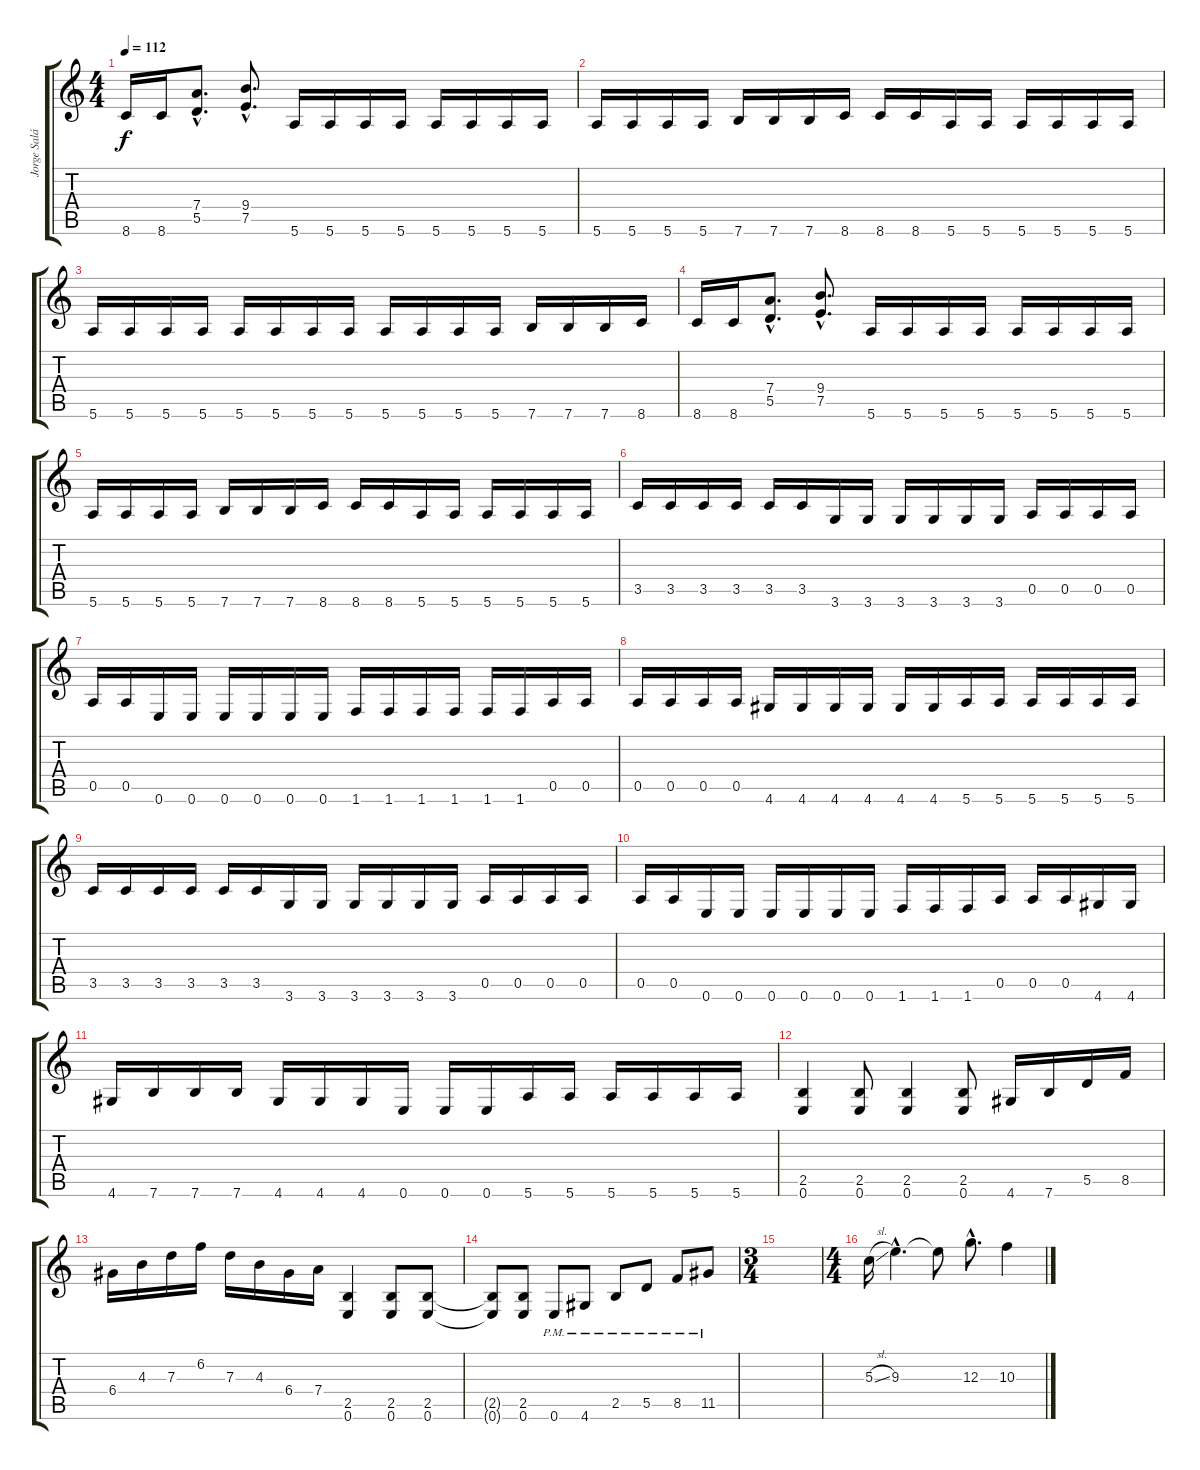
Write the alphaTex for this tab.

\track ("Jorge Salán" "Jorge Salá") {instrument distortionguitar}
\staff {score tabs}
\tuning (E4 B3 G3 D3 A2 E2) {hide}
\ts (4 4)
\tempo 112
\clef g2
\ks c
8.6.16{dy f} 8.6.16 (7.4{hac} 5.5{hac}).8{d} (9.4{hac} 7.5{hac}).8{d} 5.6.16 5.6.16 5.6.16 5.6.16 5.6.16 5.6.16 5.6.16 5.6.16 |
5.6.16 5.6.16 5.6.16 5.6.16 7.6.16 7.6.16 7.6.16 8.6.16 8.6.16 8.6.16 5.6.16 5.6.16 5.6.16 5.6.16 5.6.16 5.6.16 |
5.6.16 5.6.16 5.6.16 5.6.16 5.6.16 5.6.16 5.6.16 5.6.16 5.6.16 5.6.16 5.6.16 5.6.16 7.6.16 7.6.16 7.6.16 8.6.16 |
8.6.16 8.6.16 (7.4{hac} 5.5{hac}).8{d} (9.4{hac} 7.5{hac}).8{d} 5.6.16 5.6.16 5.6.16 5.6.16 5.6.16 5.6.16 5.6.16 5.6.16 |
5.6.16 5.6.16 5.6.16 5.6.16 7.6.16 7.6.16 7.6.16 8.6.16 8.6.16 8.6.16 5.6.16 5.6.16 5.6.16 5.6.16 5.6.16 5.6.16 |
3.5.16 3.5.16 3.5.16 3.5.16 3.5.16 3.5.16 3.6.16 3.6.16 3.6.16 3.6.16 3.6.16 3.6.16 0.5.16 0.5.16 0.5.16 0.5.16 |
0.5.16 0.5.16 0.6.16 0.6.16 0.6.16 0.6.16 0.6.16 0.6.16 1.6.16 1.6.16 1.6.16 1.6.16 1.6.16 1.6.16 0.5.16 0.5.16 |
0.5.16 0.5.16 0.5.16 0.5.16 4.6.16 4.6.16 4.6.16 4.6.16 4.6.16 4.6.16 5.6.16 5.6.16 5.6.16 5.6.16 5.6.16 5.6.16 |
3.5.16 3.5.16 3.5.16 3.5.16 3.5.16 3.5.16 3.6.16 3.6.16 3.6.16 3.6.16 3.6.16 3.6.16 0.5.16 0.5.16 0.5.16 0.5.16 |
0.5.16 0.5.16 0.6.16 0.6.16 0.6.16 0.6.16 0.6.16 0.6.16 1.6.16 1.6.16 1.6.16 0.5.16 0.5.16 0.5.16 4.6.16 4.6.16 |
4.6.16 7.6.16 7.6.16 7.6.16 4.6.16 4.6.16 4.6.16 0.6.16 0.6.16 0.6.16 5.6.16 5.6.16 5.6.16 5.6.16 5.6.16 5.6.16 |
(2.5 0.6).4 (2.5 0.6).8 (2.5 0.6).4 (2.5 0.6).8 4.6.16 7.6.16 5.5.16 8.5.16 |
6.4.16 4.3.16 7.3.16 6.2.16 7.3.16 4.3.16 6.4.16 7.4.16 (2.5 0.6).4 (2.5 0.6).8 (2.5 0.6).8 |
(2.5{t} 0.6{t}).8 (2.5 0.6).8 0.6{pm}.8 4.6{pm}.8 2.5{pm}.8 5.5{pm}.8 8.5{pm}.8 11.5{pm}.8 |
\ts (3 4)
|
\ts (4 4)
5.3{sl}.16 9.3{hac}.4{d} 9.3{t}.8 12.3{hac}.8{d} 10.3.4
